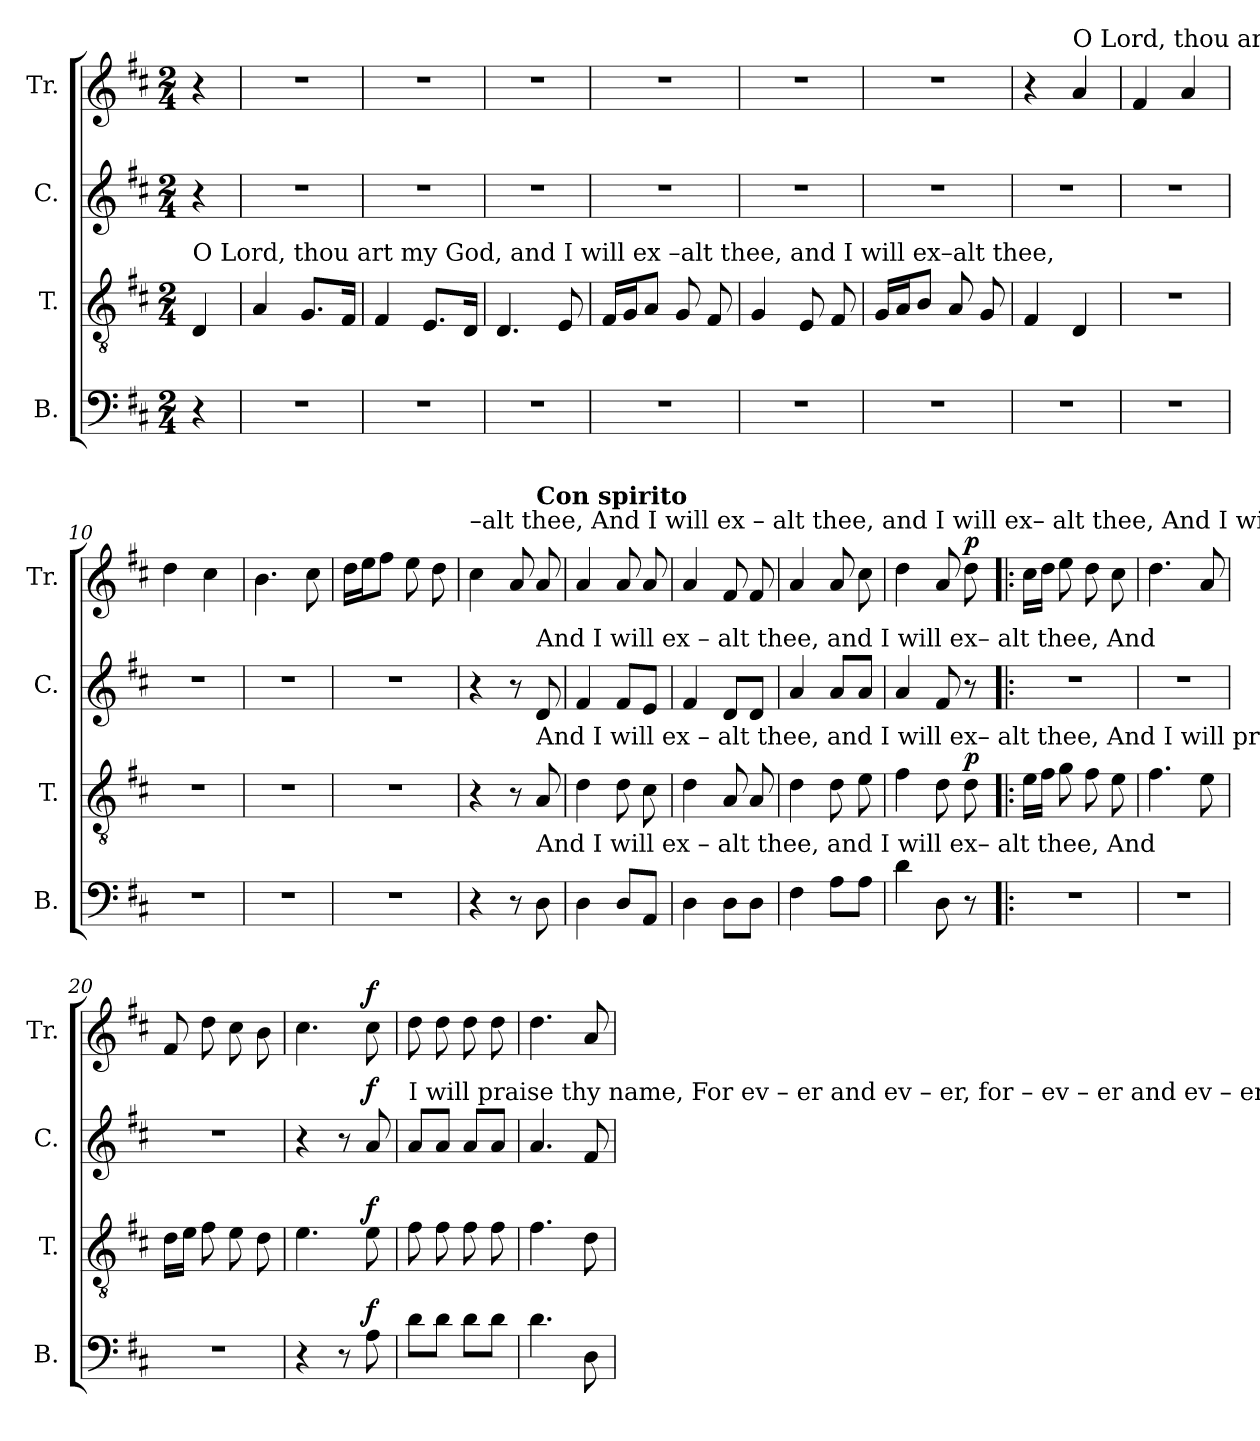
**kern	**dynam	**kern	**dynam	**kern	**dynam	**kern	**dynam
*part4	*part4	*part3	*part3	*part2	*part2	*part1	*part1
*staff4	*staff4	*staff3	*staff3	*staff2	*staff2	*staff1	*staff1
*I"B.	*	*I"T.	*	*I"C.	*	*I"Tr.	*
*I'B.	*	*I'T.	*	*I'C.	*	*I'Tr.	*
*clefF4	*	*clefGv2	*	*clefG2	*	*clefG2	*
*k[f#c#]	*	*k[f#c#]	*	*k[f#c#]	*	*k[f#c#]	*
*M2/4	*	*M2/4	*	*M2/4	*	*M2/4	*
*MM80	*	*MM80	*	*MM80	*	*MM80	*
=1	=1	=1	=1	=1	=1	=1	=1
!	!	!LO:TX:a:t=O  Lord, thou  art  my   God,  and   I           will   ex –alt  thee, and   I           will  ex–alt  thee,	!	!	!	!	!
4r	.	4D/	.	4r	.	4r	.
=2	=2	=2	=2	=2	=2	=2	=2
2r	.	4A/	.	2r	.	2r	.
.	.	8.G/L	.	.	.	.	.
.	.	16F#/Jk	.	.	.	.	.
=3	=3	=3	=3	=3	=3	=3	=3
2r	.	4F#/	.	2r	.	2r	.
.	.	8.E/L	.	.	.	.	.
.	.	16D/Jk	.	.	.	.	.
=4	=4	=4	=4	=4	=4	=4	=4
2r	.	4.D/	.	2r	.	2r	.
.	.	8E/	.	.	.	.	.
=5	=5	=5	=5	=5	=5	=5	=5
2r	.	16F#/LL	.	2r	.	2r	.
.	.	16G/J	.	.	.	.	.
.	.	8A/J	.	.	.	.	.
.	.	8G/	.	.	.	.	.
.	.	8F#/	.	.	.	.	.
=6	=6	=6	=6	=6	=6	=6	=6
2r	.	4G/	.	2r	.	2r	.
.	.	8E/	.	.	.	.	.
.	.	8F#/	.	.	.	.	.
=7	=7	=7	=7	=7	=7	=7	=7
2r	.	16G/LL	.	2r	.	2r	.
.	.	16A/J	.	.	.	.	.
.	.	8B/J	.	.	.	.	.
.	.	8A/	.	.	.	.	.
.	.	8G/	.	.	.	.	.
=8	=8	=8	=8	=8	=8	=8	=8
2r	.	4F#/	.	2r	.	4r	.
!	!	!	!	!	!	!LO:TX:a:t=O Lord, thou art my God, and  I       will ex –	!
.	.	4D/	.	.	.	4a/	.
=9	=9	=9	=9	=9	=9	=9	=9
2r	.	2r	.	2r	.	4f#/	.
.	.	.	.	.	.	4a/	.
=10	=10	=10	=10	=10	=10	=10	=10
2r	.	2r	.	2r	.	4dd\	.
.	.	.	.	.	.	4cc#\	.
=11	=11	=11	=11	=11	=11	=11	=11
2r	.	2r	.	2r	.	4.b\	.
.	.	.	.	.	.	8cc#\	.
=12	=12	=12	=12	=12	=12	=12	=12
2r	.	2r	.	2r	.	16dd\LL	.
.	.	.	.	.	.	16ee\J	.
.	.	.	.	.	.	8ff#\J	.
.	.	.	.	.	.	8ee\	.
.	.	.	.	.	.	8dd\	.
=13	=13	=13	=13	=13	=13	=13	=13
!	!	!	!	!	!	!LO:TX:a:t=–alt  thee, And   I     will  ex – alt  thee,  and   I     will   ex–  alt   thee, And    I  will praise thy name,  And  I will praise thy name,   And	!
4r	.	4r	.	4r	.	4cc#\	.
8r	.	8r	.	8r	.	8a/	.
!	!	!	!	!	!	!LO:TX:a:B:t=Con spirito	!
!	!	!	!	!LO:TX:a:t=And   I     will  ex – alt  thee,  and   I     will   ex–  alt   thee,                                                                                                      And	!	!	!
!	!	!LO:TX:a:t=And   I     will  ex – alt  thee,  and   I     will   ex–  alt   thee, And    I  will praise thy name,  And  I will praise thy name,   And	!	!	!	!	!
!LO:TX:a:t=And   I     will  ex – alt  thee,  and   I     will   ex–  alt   thee,                                                                                                      And	!	!	!	!	!	!	!
8D\	.	8A/	.	8d/	.	8a/	.
=14	=14	=14	=14	=14	=14	=14	=14
4D\	.	4d\	.	4f#/	.	4a/	.
8D/L	.	8d\	.	8f#/L	.	8a/	.
8AA/J	.	8c#\	.	8e/J	.	8a/	.
=15	=15	=15	=15	=15	=15	=15	=15
4D\	.	4d\	.	4f#/	.	4a/	.
8D\L	.	8A/	.	8d/L	.	8f#/	.
8D\J	.	8A/	.	8d/J	.	8f#/	.
=16	=16	=16	=16	=16	=16	=16	=16
4F#\	.	4d\	.	4a/	.	4a/	.
8A\L	.	8d\	.	8a/L	.	8a/	.
8A\J	.	8e\	.	8a/J	.	8cc#\	.
=17	=17	=17	=17	=17	=17	=17	=17
4d\	.	4f#\	.	4a/	.	4dd\	.
8D\	.	8d\	.	8f#/	.	8a/	.
!	!	!	!LO:DY:a	!	!	!	!LO:DY:a
8r	.	8d\	p	8r	.	8dd\	p
=18!|:	=18!|:	=18!|:	=18!|:	=18!|:	=18!|:	=18!|:	=18!|:
2r	.	16e\LL	.	2r	.	16cc#\LL	.
.	.	16f#\JJ	.	.	.	16dd\JJ	.
.	.	8g\	.	.	.	8ee\	.
.	.	8f#\	.	.	.	8dd\	.
.	.	8e\	.	.	.	8cc#\	.
=19	=19	=19	=19	=19	=19	=19	=19
2r	.	4.f#\	.	2r	.	4.dd\	.
.	.	8e\	.	.	.	8a/	.
=20	=20	=20	=20	=20	=20	=20	=20
2r	.	16d\LL	.	2r	.	8f#/	.
.	.	16e\JJ	.	.	.	.	.
.	.	8f#\	.	.	.	8dd\	.
.	.	8e\	.	.	.	8cc#\	.
.	.	8d\	.	.	.	8b\	.
=21	=21	=21	=21	=21	=21	=21	=21
4r	.	4.e\	.	4r	.	4.cc#\	.
8r	.	.	.	8r	.	.	.
!	!LO:DY:a	!	!LO:DY:a	!	!LO:DY:a	!	!LO:DY:a
8A\	f	8e\	f	8a/	f	8cc#\	f
=22	=22	=22	=22	=22	=22	=22	=22
!	!	!	!	!LO:TX:a:t=I will praise thy name, For  ev – er  and   ev – er,  for – ev – er  and   ev – er.           ev – er.        For thou hast done wonderful things, done	!	!	!
8d\L	.	8f#\	.	8a/L	.	8dd\	.
8d\J	.	8f#\	.	8a/J	.	8dd\	.
8d\L	.	8f#\	.	8a/L	.	8dd\	.
8d\J	.	8f#\	.	8a/J	.	8dd\	.
=23	=23	=23	=23	=23	=23	=23	=23
4.d\	.	4.f#\	.	4.a/	.	4.dd\	.
8D\	.	8d\	.	8f#/	.	8a/	.
=	=	=	=	=	=	=	=
*-	*-	*-	*-	*-	*-	*-	*-
